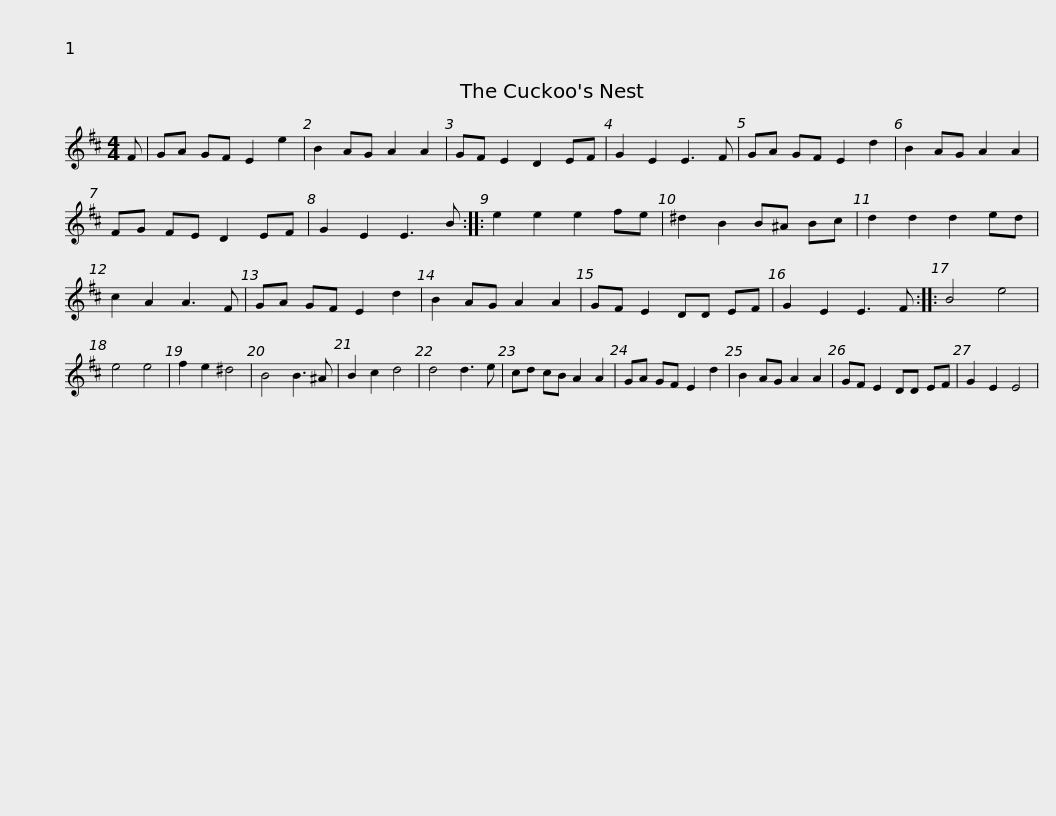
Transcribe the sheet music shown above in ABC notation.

X:1
L:1/8
M:4/4
I:linebreak $
K:D
V:1 treble
V:1
 F | GA GF E2 e2 | B2 AG A2 A2 | GF E2 D2 EF | G2 E2 E3 F | %5
 GA GF E2 d2 | B2 AG A2 A2 | FG FE D2 EF |$ G2 E2 E3 B :: e2 e2 e2 fe | %10
 ^d2 B2 B^A Bc | d2 d2 d2 ed | c2 A2 A3 F | GA GF E2 d2 | B2 AG A2 A2 |$ %15
 GF E2 DD EF | G2 E2 E3 F :: B4 e4 | e4 e4 | f2 e2 ^d4 | %20
 B4 B3 ^A | B2 c2 d4 | d4 d3 e | cd cB A2 A2 |$ GA GF E2 d2 | %25
 B2 AG A2 A2 | GF E2 DD EF | G2 E2 E4 | %28
